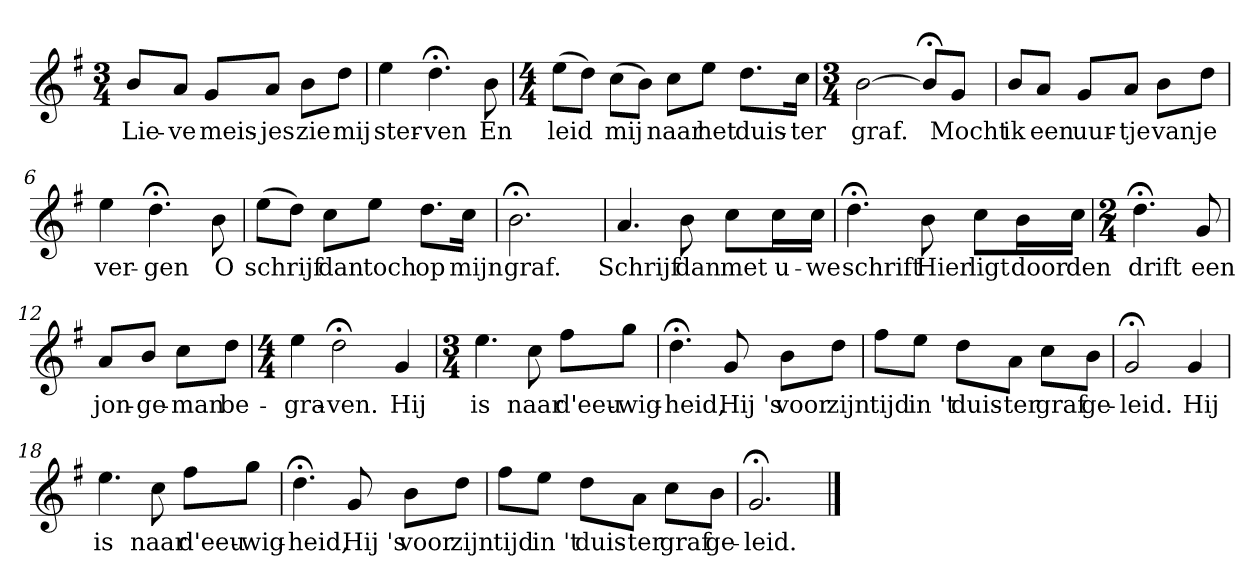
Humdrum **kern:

**kern	**text
*part1	*part1
*staff1	*staff1
*k[f#]	*
*G:	*
*M3/4	*
*MM120	*
=1	=1
8bL	Lie-
8aJ	-ve
8gL	meis-
8aJ	-jes
8bL	zie
8ddJ	mij
=2	=2
4ee	ster-
4.dd;<	-ven
8b	En
=3	=3
*M4/4	*
(8eeL	leid
8ddJ)	.
(8ccL	mij
8bJ)	.
8ccL	naar
8eeJ	het
8.ddL	duis-
16ccJk	-ter
=4	=4
*M3/4	*
[2b	graf.
8b;<L]	.
8gJ	Mocht
=5	=5
8bL	ik
8aJ	een
8gL	uur-
8aJ	-tje
8bL	van
8ddJ	je
=6	=6
4ee	ver-
4.dd;<	-gen
8b	O
=7	=7
(8eeL	schrijf
8ddJ)	.
8ccL	dan
8eeJ	toch
8.ddL	op
16ccJk	mijn
=8	=8
2.b;<	graf.
=9	=9
4.a	Schrijf
8b	dan
8ccL	met
16ccL	u-
16ccJJ	-we
=10	=10
4.dd;<	schrift
8b	Hier
8ccL	ligt
16bL	door
16ccJJ	den
=11	=11
*M2/4	*
4.dd;<	drift
8g	een
=12	=12
8aL	jon-
8bJ	-ge-
8ccL	-man
8ddJ	be-
=13	=13
*M4/4	*
4ee	-gra-
2dd;<	-ven.
4g	Hij
=14	=14
*M3/4	*
4.ee	is
8cc	naar
8ff#L	d'eeu-
8ggJ	-wig-
=15	=15
4.dd;<	-heid,
8g	Hij 's
8bL	voor
8ddJ	zijn
=16	=16
8ff#L	tijd
8eeJ	in 't
8ddL	duis-
8aJ	-ter
8ccL	graf
8bJ	ge-
=17	=17
2g;<	-leid.
4g	Hij
=18	=18
4.ee	is
8cc	naar
8ff#L	d'eeu-
8ggJ	-wig-
=19	=19
4.dd;<	-heid,
8g	Hij 's
8bL	voor
8ddJ	zijn
=20	=20
8ff#L	tijd
8eeJ	in 't
8ddL	duis-
8aJ	-ter
8ccL	graf
8bJ	ge-
=21	=21
2.g;<	-leid.
==	==
*-	*-
